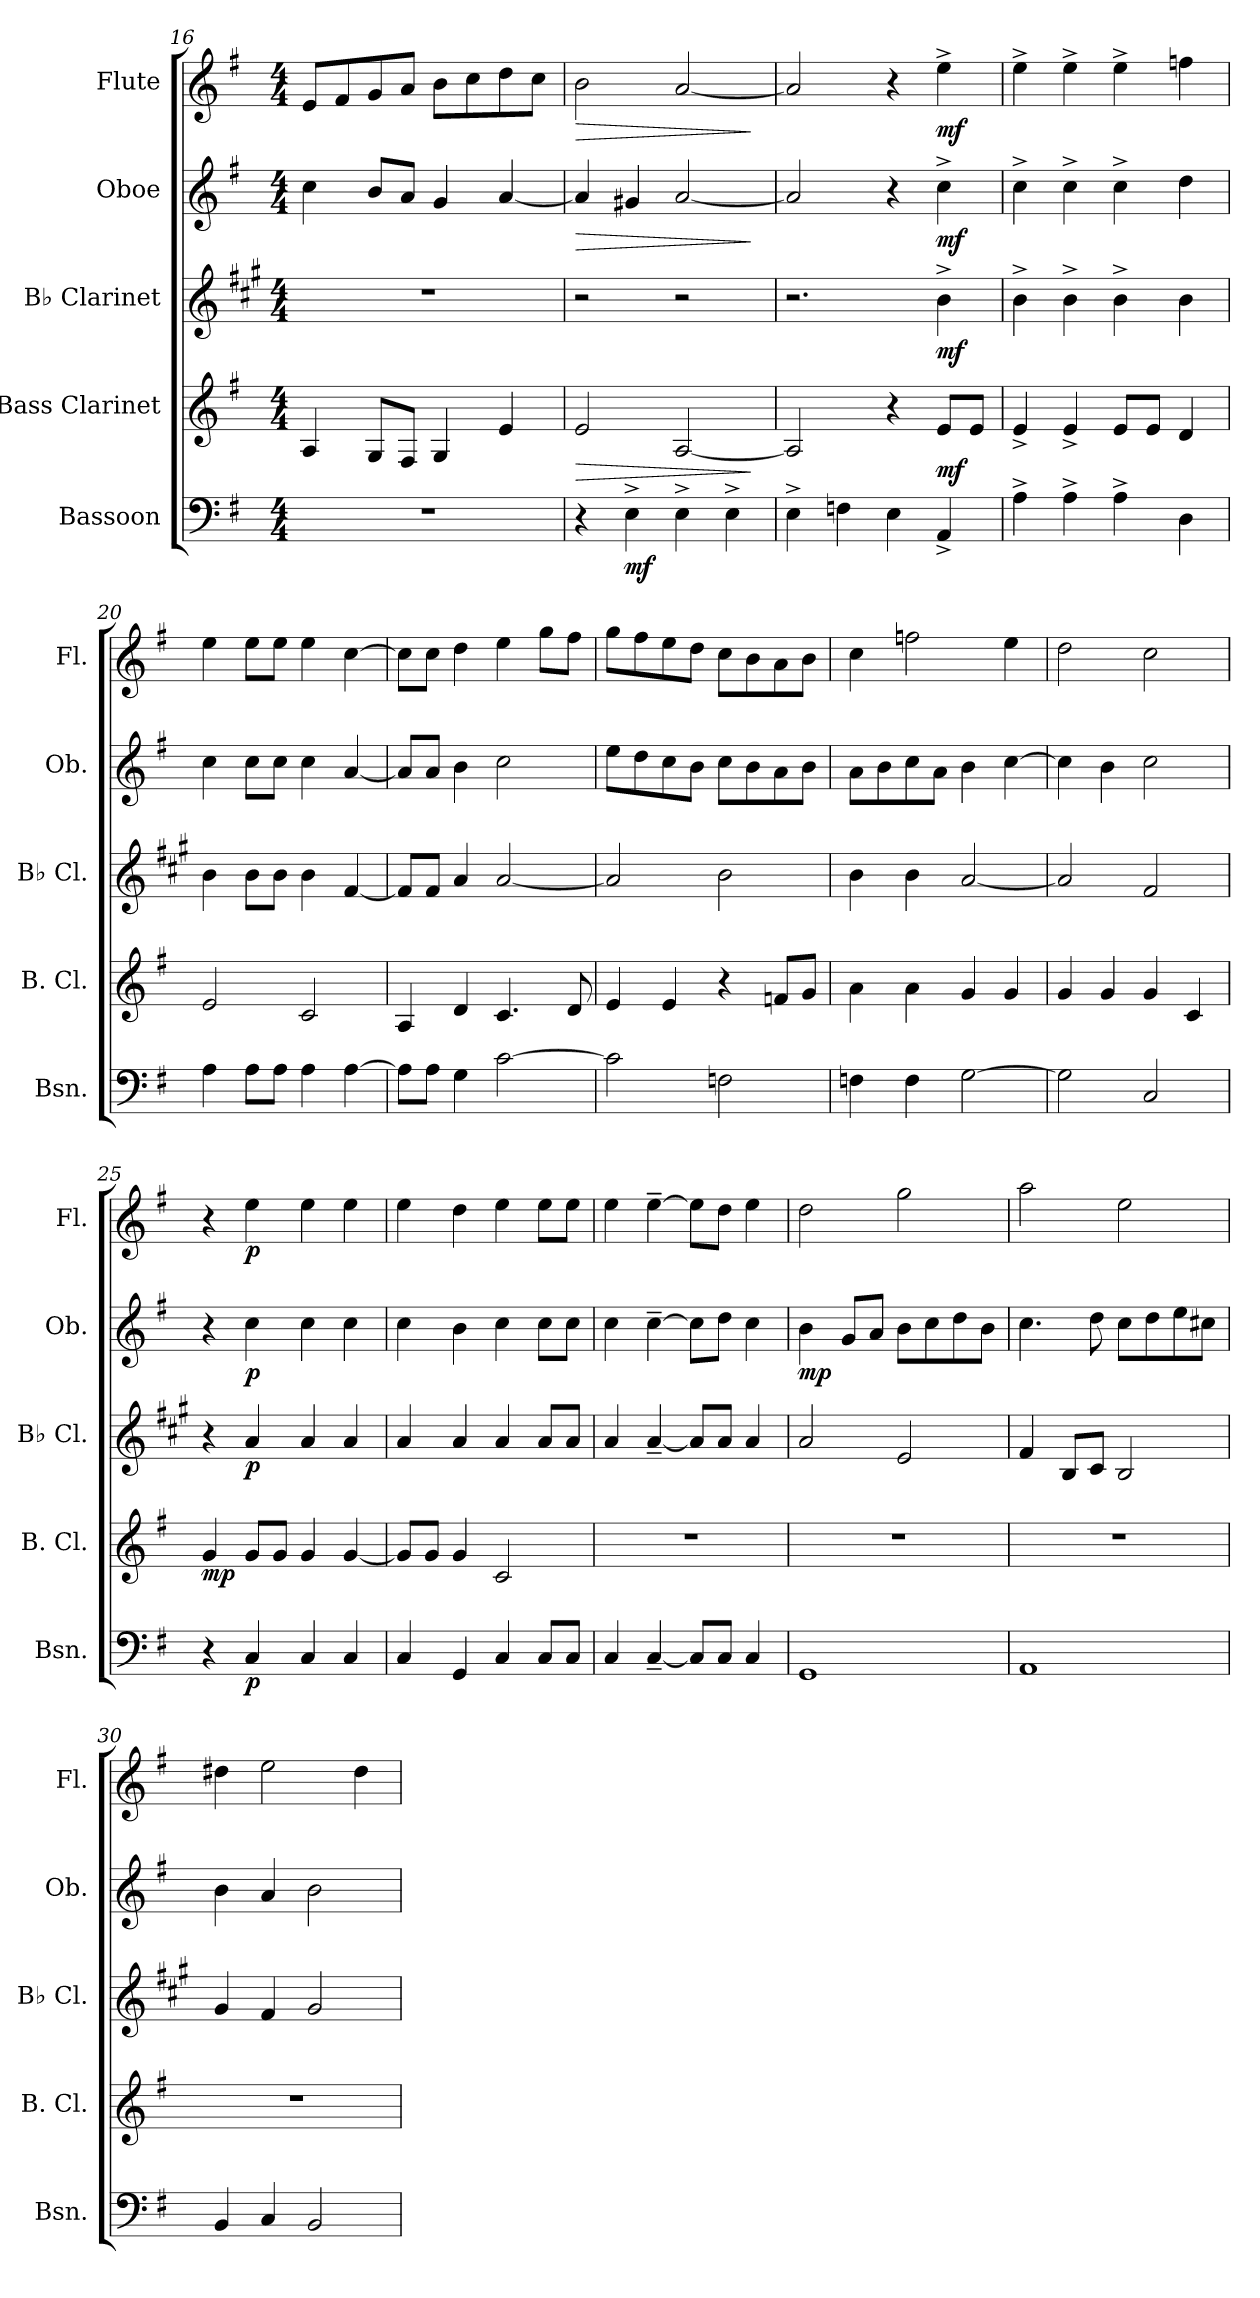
**kern	**dynam	**kern	**dynam	**kern	**dynam	**kern	**dynam	**kern	**dynam
*part5	*part5	*part4	*part4	*part3	*part3	*part2	*part2	*part1	*part1
*staff5	*staff5	*staff4	*staff4	*staff3	*staff3	*staff2	*staff2	*staff1	*staff1
*I"Bassoon	*	*I"Bass Clarinet	*	*I"B♭ Clarinet	*	*I"Oboe	*	*I"Flute	*
*I'Bsn.	*	*I'B. Cl.	*	*I'B♭ Cl.	*	*I'Ob.	*	*I'Fl.	*
!!LO:LB:g=z
*clefF4	*	*clefG2	*	*clefG2	*	*clefG2	*	*clefG2	*
*	*	*ITrd8c14	*	*ITrd1c2	*	*	*	*	*
*k[f#]	*	*k[f#]	*	*k[f#]	*	*k[f#]	*	*k[f#]	*
*M4/4	*	*M4/4	*	*M4/4	*	*M4/4	*	*M4/4	*
=16	=16	=16	=16	=16	=16	=16	=16	=16	=16
1r	.	4AA/	.	1r	.	4cc\	.	8e/L	.
.	.	.	.	.	.	.	.	8f#/	.
.	.	8GG/L	.	.	.	8b/L	.	8g/	.
.	.	8FF#/J	.	.	.	8a/J	.	8a/J	.
.	.	4GG/	.	.	.	4g/	.	8b\L	.
.	.	.	.	.	.	.	.	8cc\	.
.	.	4E/	.	.	.	[4a/	.	8dd\	.
.	.	.	.	.	.	.	.	8cc\J	.
=17	=17	=17	=17	=17	=17	=17	=17	=17	=17
!	!	!	!LO:HP:b	!	!	!	!LO:HP:b	!	!LO:HP:b
4r	.	2E/	>	2r	.	4a/]	>	2b\	>
!	!LO:DY:b	!	!	!	!	!	!	!	!
4E^\	mf	.	.	.	.	4g#X/	.	.	.
4E^\	.	[2AA/	.	2r	.	[2a/	.	[2a/	.
4E^\	.	.	.	.	.	.	.	.	.
.	.	.	]	.	.	.	]	.	]
=18	=18	=18	=18	=18	=18	=18	=18	=18	=18
4E^\	.	2AA/]	.	2.r	.	2a/]	.	2a/]	.
4Fn\	.	.	.	.	.	.	.	.	.
4E\	.	4r	.	.	.	4r	.	4r	.
!	!	!	!LO:DY:b	!	!LO:DY:b	!	!LO:DY:b	!	!LO:DY:b
4AA^/	.	8E/L	mf	4a^\	mf	4cc^\	mf	4ee^\	mf
.	.	8E/J	.	.	.	.	.	.	.
=19	=19	=19	=19	=19	=19	=19	=19	=19	=19
4A^\	.	4E^/	.	4a^\	.	4cc^\	.	4ee^\	.
4A^\	.	4E^/	.	4a^\	.	4cc^\	.	4ee^\	.
4A^\	.	8E/L	.	4a^\	.	4cc^\	.	4ee^\	.
.	.	8E/J	.	.	.	.	.	.	.
4D\	.	4D/	.	4a\	.	4dd\	.	4ffn\	.
=20	=20	=20	=20	=20	=20	=20	=20	=20	=20
4A\	.	2E/	.	4a\	.	4cc\	.	4ee\	.
8A\L	.	.	.	8a\L	.	8cc\L	.	8ee\L	.
8A\J	.	.	.	8a\J	.	8cc\J	.	8ee\J	.
4A\	.	2C/	.	4a\	.	4cc\	.	4ee\	.
[4A\	.	.	.	[4e/	.	[4a/	.	[4cc\	.
!!LO:PB:g=z
=21	=21	=21	=21	=21	=21	=21	=21	=21	=21
8A\L]	.	4AA/	.	8e/L]	.	8a/L]	.	8cc\L]	.
8A\J	.	.	.	8e/J	.	8a/J	.	8cc\J	.
4G\	.	4D/	.	4g/	.	4b\	.	4dd\	.
[2c\	.	4.C/	.	[2g/	.	2cc\	.	4ee\	.
.	.	.	.	.	.	.	.	8gg\L	.
.	.	8D/	.	.	.	.	.	8ff#\J	.
=22	=22	=22	=22	=22	=22	=22	=22	=22	=22
2c\]	.	4E/	.	2g/]	.	8ee\L	.	8gg\L	.
.	.	.	.	.	.	8dd\	.	8ff#\	.
.	.	4E/	.	.	.	8cc\	.	8ee\	.
.	.	.	.	.	.	8b\J	.	8dd\J	.
2Fn\	.	4r	.	2a\	.	8cc\L	.	8cc\L	.
.	.	.	.	.	.	8b\	.	8b\	.
.	.	8Fn/L	.	.	.	8a\	.	8a\	.
.	.	8G/J	.	.	.	8b\J	.	8b\J	.
=23	=23	=23	=23	=23	=23	=23	=23	=23	=23
4Fn\	.	4A\	.	4a\	.	8a\L	.	4cc\	.
.	.	.	.	.	.	8b\	.	.	.
4F\	.	4A\	.	4a\	.	8cc\	.	2ffn\	.
.	.	.	.	.	.	8a\J	.	.	.
[2G\	.	4G/	.	[2g/	.	4b\	.	.	.
.	.	4G/	.	.	.	[4cc\	.	4ee\	.
=24	=24	=24	=24	=24	=24	=24	=24	=24	=24
2G\]	.	4G/	.	2g/]	.	4cc\]	.	2dd\	.
.	.	4G/	.	.	.	4b\	.	.	.
2C/	.	4G/	.	2e/	.	2cc\	.	2cc\	.
.	.	4C/	.	.	.	.	.	.	.
=25	=25	=25	=25	=25	=25	=25	=25	=25	=25
!	!	!	!LO:DY:b	!	!	!	!	!	!
4r	.	4G/	mp	4r	.	4r	.	4r	.
!	!LO:DY:b	!	!	!	!LO:DY:b	!	!LO:DY:b	!	!LO:DY:b
4C/	p	8G/L	.	4g/	p	4cc\	p	4ee\	p
.	.	8G/J	.	.	.	.	.	.	.
4C/	.	4G/	.	4g/	.	4cc\	.	4ee\	.
4C/	.	[4G/	.	4g/	.	4cc\	.	4ee\	.
!!LO:LB:g=z
=26	=26	=26	=26	=26	=26	=26	=26	=26	=26
4C/	.	8G/L]	.	4g/	.	4cc\	.	4ee\	.
.	.	8G/J	.	.	.	.	.	.	.
4GG/	.	4G/	.	4g/	.	4b\	.	4dd\	.
4C/	.	2C/	.	4g/	.	4cc\	.	4ee\	.
8C/L	.	.	.	8g/L	.	8cc\L	.	8ee\L	.
8C/J	.	.	.	8g/J	.	8cc\J	.	8ee\J	.
=27	=27	=27	=27	=27	=27	=27	=27	=27	=27
4C/	.	1r	.	4g/	.	4cc\	.	4ee\	.
[4C~/	.	.	.	[4g~/	.	[4cc~\	.	[4ee~\	.
8C/L]	.	.	.	8g/L]	.	8cc\L]	.	8ee\L]	.
8C/J	.	.	.	8g/J	.	8dd\J	.	8dd\J	.
4C/	.	.	.	4g/	.	4cc\	.	4ee\	.
=28	=28	=28	=28	=28	=28	=28	=28	=28	=28
!	!	!	!	!	!	!	!LO:DY:b	!	!
1GG	.	1r	.	2g/	.	4b\	mp	2dd\	.
.	.	.	.	.	.	8g/L	.	.	.
.	.	.	.	.	.	8a/J	.	.	.
.	.	.	.	2d/	.	8b\L	.	2gg\	.
.	.	.	.	.	.	8cc\	.	.	.
.	.	.	.	.	.	8dd\	.	.	.
.	.	.	.	.	.	8b\J	.	.	.
=29	=29	=29	=29	=29	=29	=29	=29	=29	=29
1AA	.	1r	.	4e/	.	4.cc\	.	2aa\	.
.	.	.	.	8A/L	.	.	.	.	.
.	.	.	.	8B/J	.	8dd\	.	.	.
.	.	.	.	2A/	.	8cc\L	.	2ee\	.
.	.	.	.	.	.	8dd\	.	.	.
.	.	.	.	.	.	8ee\	.	.	.
.	.	.	.	.	.	8cc#X\J	.	.	.
=30	=30	=30	=30	=30	=30	=30	=30	=30	=30
4BB/	.	1r	.	4f#/	.	4b\	.	4dd#X\	.
4C/	.	.	.	4e/	.	4a/	.	2ee\	.
2BB/	.	.	.	2f#/	.	2b\	.	.	.
.	.	.	.	.	.	.	.	4dd#\	.
=	=	=	=	=	=	=	=	=	=
*-	*-	*-	*-	*-	*-	*-	*-	*-	*-
